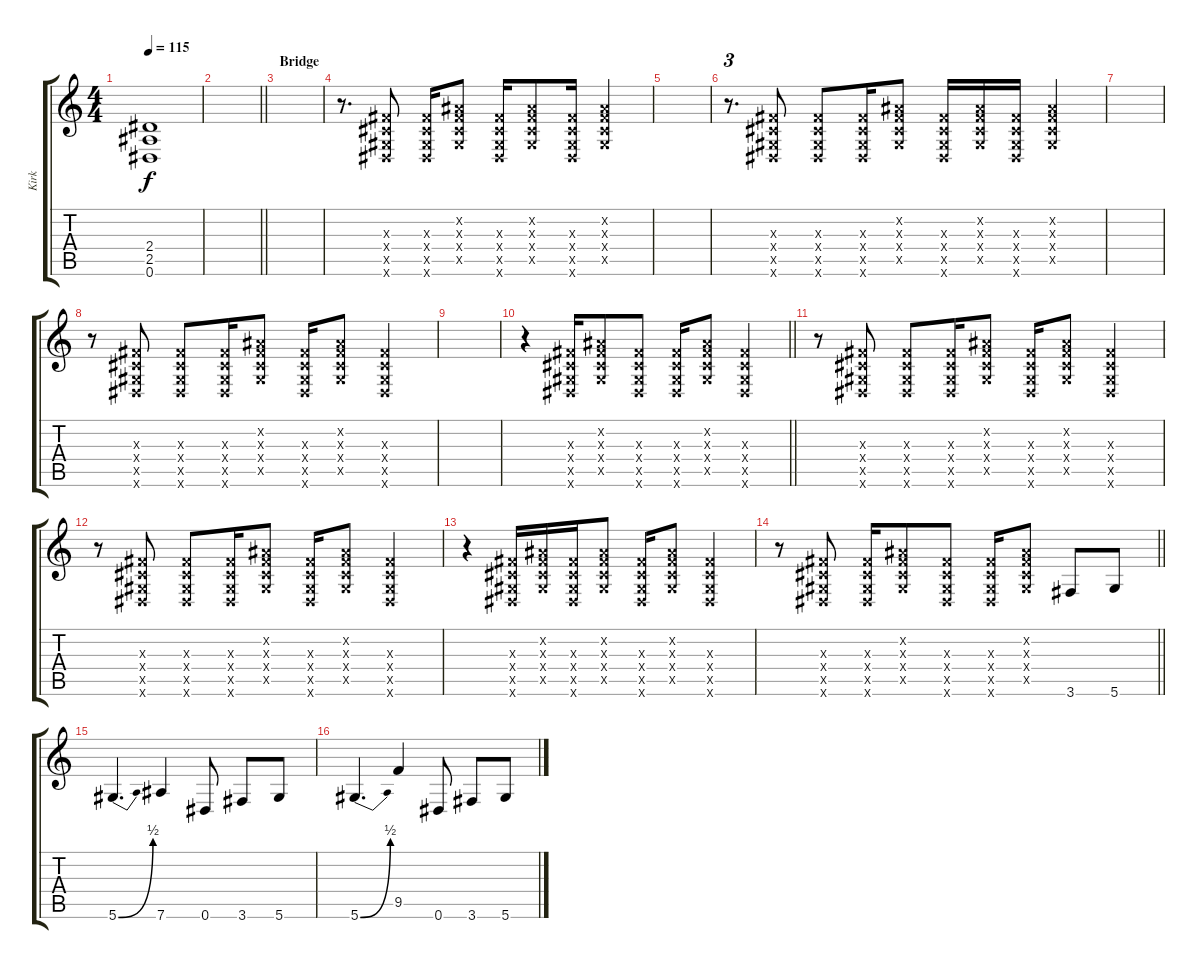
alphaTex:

\track ("Kirk" "Kirk") {instrument distortionguitar}
\staff {score tabs}
\tuning (Eb4 Bb3 Gb3 Db3 Ab2 Eb2) {hide}
\ts (4 4)
\tempo 115
\clef g2
\ks c
(2.4{t} 2.5{t} 0.6{t}).1{dy f} |
\barLineRight lightlight
|
\section ("" "Bridge")
|
r.8{d} (0.3{x} 0.4{x} 0.5{x} 0.6{x}).8 (0.3{x} 0.4{x} 0.5{x} 0.6{x}).16 (0.2{x} 0.3{x} 0.4{x} 0.5{x}).8 (0.3{x} 0.4{x} 0.5{x} 0.6{x}).16 (0.2{x} 0.3{x} 0.4{x} 0.5{x}).8 (0.3{x} 0.4{x} 0.5{x} 0.6{x}).16 (0.2{x} 0.3{x} 0.4{x} 0.5{x}).4 |
|
r.8{d tu (3 2)} (0.3{x} 0.4{x} 0.5{x} 0.6{x}).8 (0.3{x} 0.4{x} 0.5{x} 0.6{x}).8 (0.3{x} 0.4{x} 0.5{x} 0.6{x}).16 (0.2{x} 0.3{x} 0.4{x} 0.5{x}).8 (0.3{x} 0.4{x} 0.5{x} 0.6{x}).16 (0.2{x} 0.3{x} 0.4{x} 0.5{x}).16 (0.3{x} 0.4{x} 0.5{x} 0.6{x}).16 (0.2{x} 0.3{x} 0.4{x} 0.5{x}).4 |
|
r.8 (0.3{x} 0.4{x} 0.5{x} 0.6{x}).8 (0.3{x} 0.4{x} 0.5{x} 0.6{x}).8 (0.3{x} 0.4{x} 0.5{x} 0.6{x}).16 (0.2{x} 0.3{x} 0.4{x} 0.5{x}).8 (0.3{x} 0.4{x} 0.5{x} 0.6{x}).16 (0.2{x} 0.3{x} 0.4{x} 0.5{x}).8 (0.3{x} 0.4{x} 0.5{x} 0.6{x}).4 |
|
\barLineRight lightlight
r.4 (0.3{x} 0.4{x} 0.5{x} 0.6{x}).16 (0.2{x} 0.3{x} 0.4{x} 0.5{x}).8 (0.3{x} 0.4{x} 0.5{x} 0.6{x}).8 (0.3{x} 0.4{x} 0.5{x} 0.6{x}).16 (0.2{x} 0.3{x} 0.4{x} 0.5{x}).8 (0.3{x} 0.4{x} 0.5{x} 0.6{x}).4 |
\section ("" "")
r.8 (0.3{x} 0.4{x} 0.5{x} 0.6{x}).8 (0.3{x} 0.4{x} 0.5{x} 0.6{x}).8 (0.3{x} 0.4{x} 0.5{x} 0.6{x}).16 (0.2{x} 0.3{x} 0.4{x} 0.5{x}).8 (0.3{x} 0.4{x} 0.5{x} 0.6{x}).16 (0.2{x} 0.3{x} 0.4{x} 0.5{x}).8 (0.3{x} 0.4{x} 0.5{x} 0.6{x}).4 |
r.8 (0.3{x} 0.4{x} 0.5{x} 0.6{x}).8 (0.3{x} 0.4{x} 0.5{x} 0.6{x}).8 (0.3{x} 0.4{x} 0.5{x} 0.6{x}).16 (0.2{x} 0.3{x} 0.4{x} 0.5{x}).8 (0.3{x} 0.4{x} 0.5{x} 0.6{x}).16 (0.2{x} 0.3{x} 0.4{x} 0.5{x}).8 (0.3{x} 0.4{x} 0.5{x} 0.6{x}).4 |
r.4 (0.3{x} 0.4{x} 0.5{x} 0.6{x}).16 (0.2{x} 0.3{x} 0.4{x} 0.5{x}).16 (0.3{x} 0.4{x} 0.5{x} 0.6{x}).16 (0.2{x} 0.3{x} 0.4{x} 0.5{x}).8 (0.3{x} 0.4{x} 0.5{x} 0.6{x}).16 (0.2{x} 0.3{x} 0.4{x} 0.5{x}).8 (0.3{x} 0.4{x} 0.5{x} 0.6{x}).4 |
\barLineRight lightlight
r.8 (0.3{x} 0.4{x} 0.5{x} 0.6{x}).8 (0.3{x} 0.4{x} 0.5{x} 0.6{x}).16 (0.2{x} 0.3{x} 0.4{x} 0.5{x}).8 (0.3{x} 0.4{x} 0.5{x} 0.6{x}).8 (0.3{x} 0.4{x} 0.5{x} 0.6{x}).16 (0.2{x} 0.3{x} 0.4{x} 0.5{x}).8 3.6.8 5.6.8 |
5.6{be (bend 0 0 60 2)}.4{d} 7.6.4 0.6.8 3.6.8 5.6.8 |
5.6{be (bend 0 0 60 2)}.4{d} 9.5.4 0.6.8 3.6.8 5.6.8
